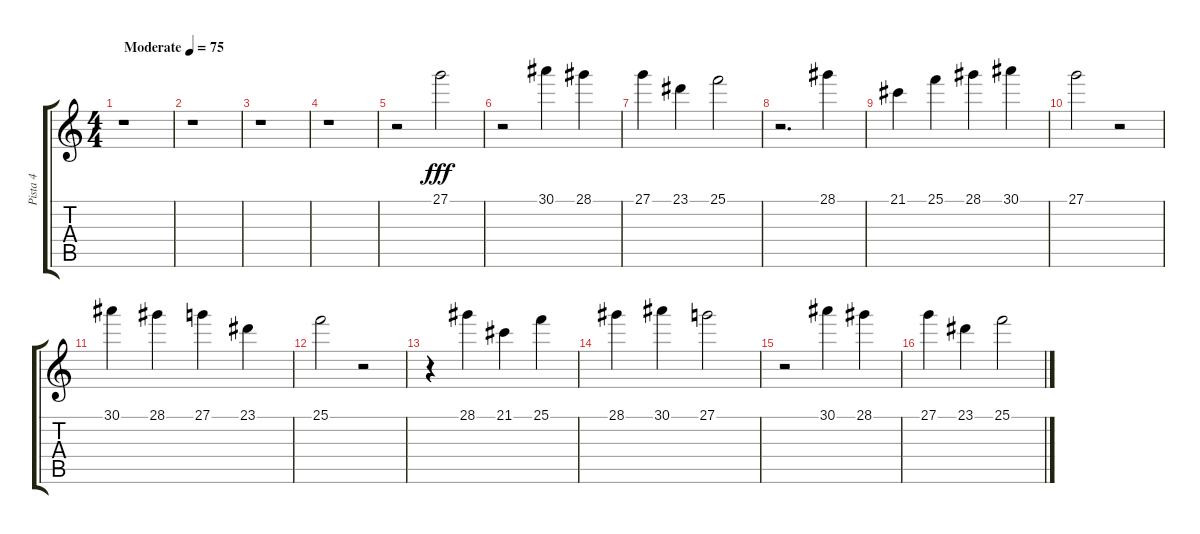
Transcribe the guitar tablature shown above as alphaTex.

\track ("Pista 4" "Pista 4") {instrument glockenspiel}
\staff {score tabs}
\tuning (E4 B3 G3 D3 A2 E2) {hide}
\ts (4 4)
\tempo (75 "Moderate")
\clef g2
\ks c
r.1{dy fff instrument glockenspiel} |
r.1 |
r.1 |
r.1 |
r.2 27.1.2 |
r.2 30.1.4 28.1.4 |
27.1.4 23.1.4 25.1.2 |
r.2{d} 28.1.4 |
21.1.4 25.1.4 28.1.4 30.1.4 |
27.1.2 r.2 |
30.1.4 28.1.4 27.1.4 23.1.4 |
25.1.2 r.2 |
r.4 28.1.4 21.1.4 25.1.4 |
28.1.4 30.1.4 27.1.2 |
r.2 30.1.4{volume 14} 28.1.4{volume 13} |
27.1.4{volume 12} 23.1.4{volume 11} 25.1.2{volume 10}
